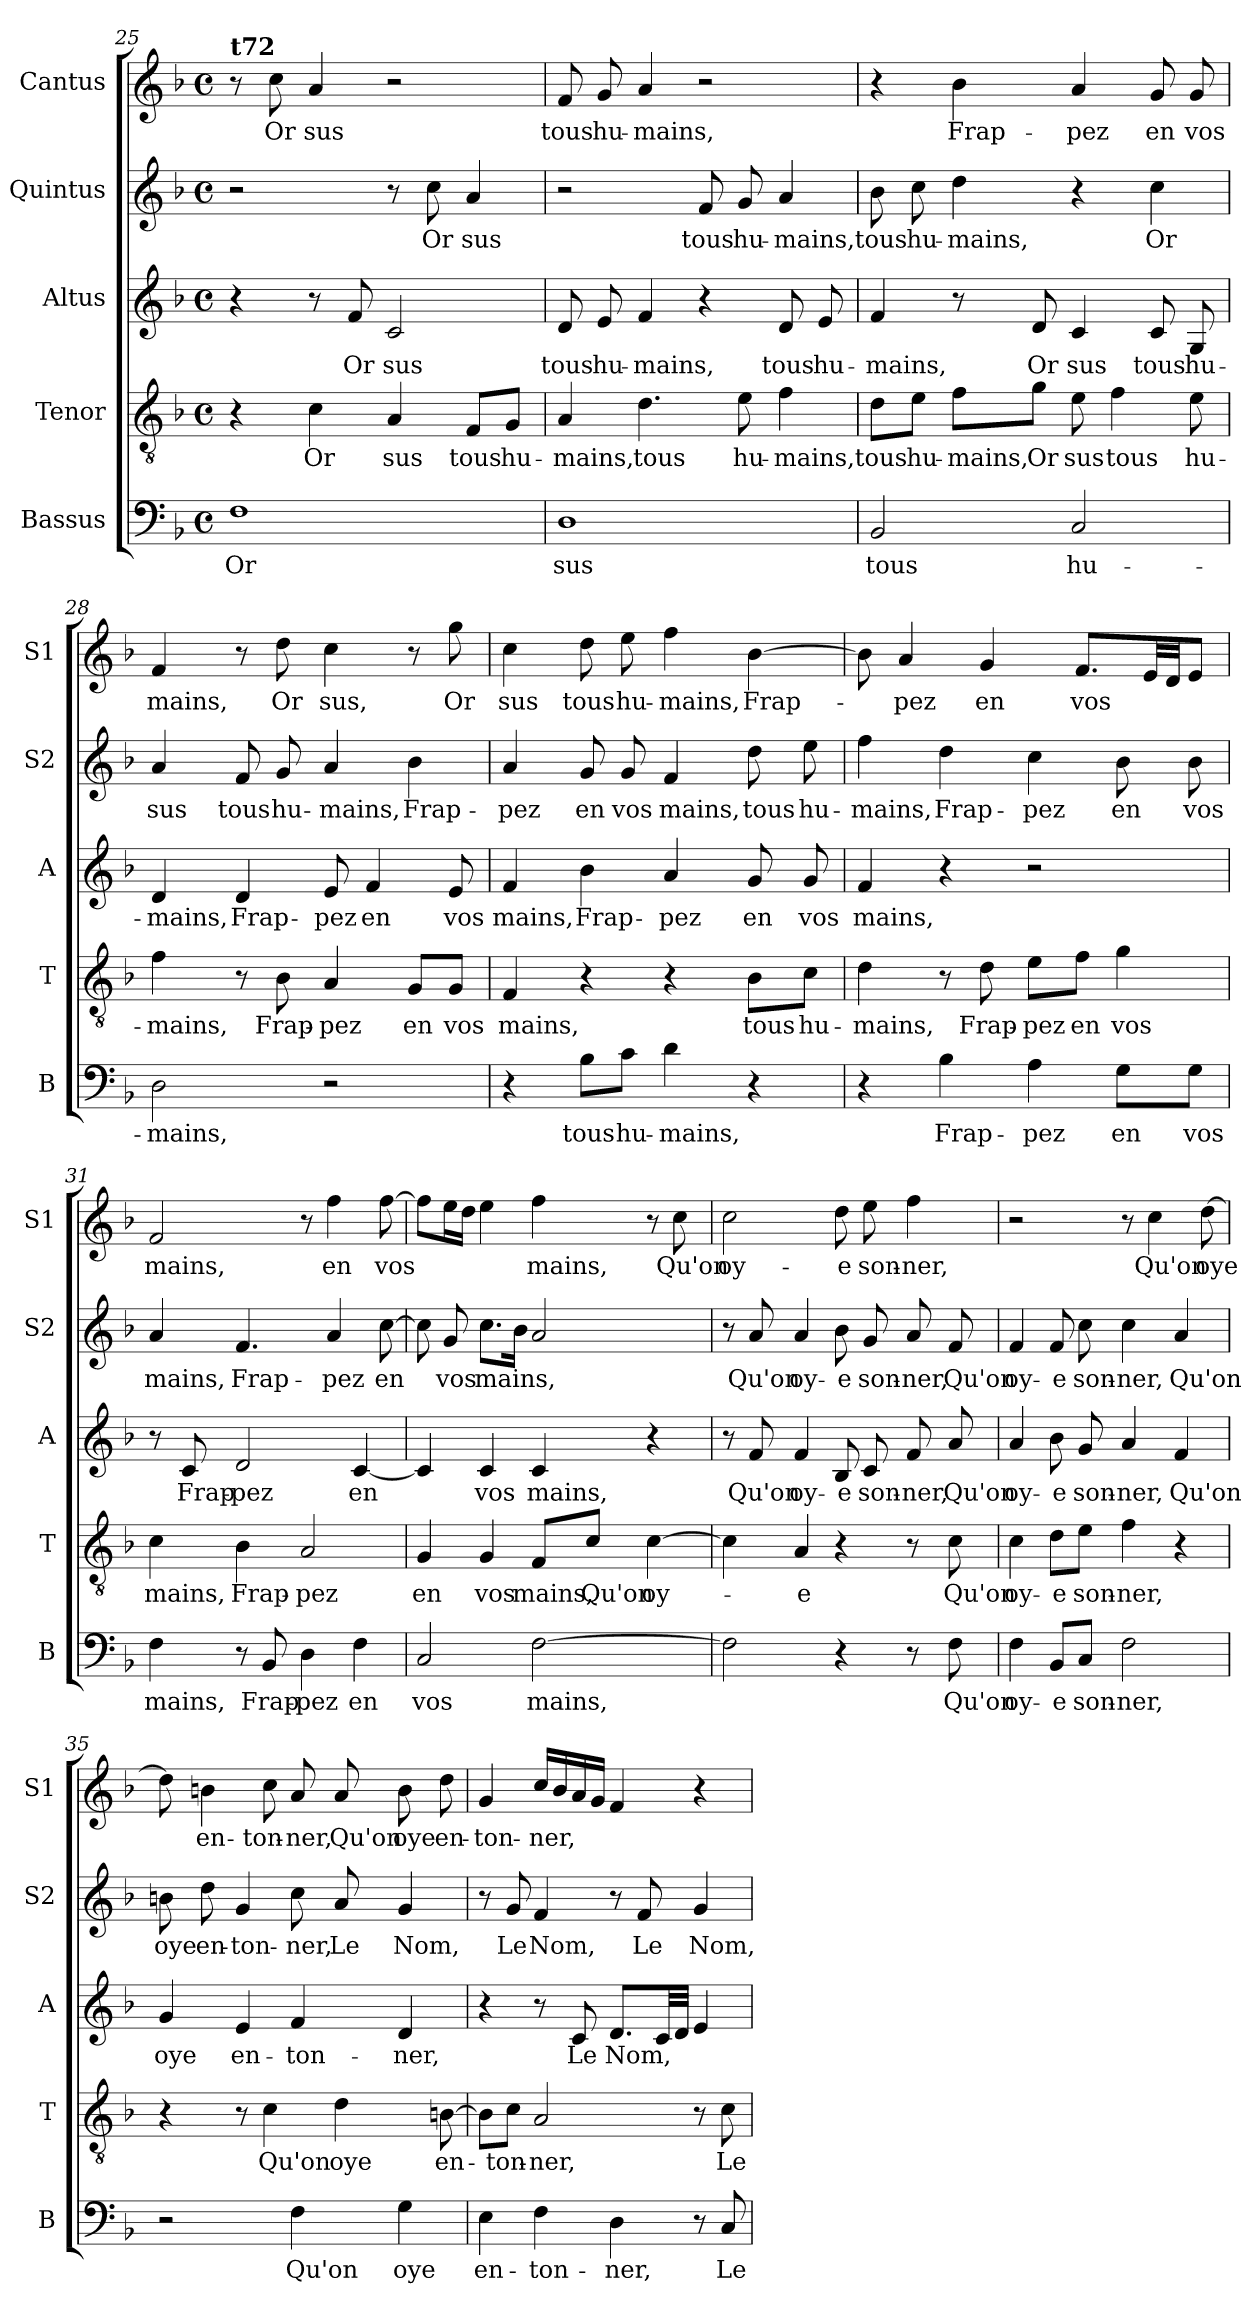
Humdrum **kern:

**kern	**text	**kern	**text	**kern	**text	**kern	**text	**kern	**text
*part5	*part5	*part4	*part4	*part3	*part3	*part2	*part2	*part1	*part1
*staff5	*staff5	*staff4	*staff4	*staff3	*staff3	*staff2	*staff2	*staff1	*staff1
*I"Bassus	*	*I"Tenor	*	*I"Altus	*	*I"Quintus	*	*I"Cantus	*
*I'B	*	*I'T	*	*I'A	*	*I'S2	*	*I'S1	*
!!LO:LB:g=z
*clefF4	*	*clefGv2	*	*clefG2	*	*clefG2	*	*clefG2	*
*k[b-]	*	*k[b-]	*	*k[b-]	*	*k[b-]	*	*k[b-]	*
*F:	*	*F:	*	*F:	*	*F:	*	*F:	*
*M4/4	*	*M4/4	*	*M4/4	*	*M4/4	*	*M4/4	*
*met(c)	*	*met(c)	*	*met(c)	*	*met(c)	*	*met(c)	*
=25	=25	=25	=25	=25	=25	=25	=25	=25	=25
!	!	!	!	!	!	!	!	!LO:TX:a:B:t=t72	!
!	!LO:LY:b	!	!	!	!	!	!	!	!
1F	Or	4r	.	4r	.	2r	.	8r	.
!	!	!	!	!	!	!	!	!	!LO:LY:b
.	.	.	.	.	.	.	.	8cc\	Or
!	!	!	!LO:LY:b	!	!	!	!	!	!LO:LY:b
.	.	4c\	Or	8r	.	.	.	4a/	sus
!	!	!	!	!	!LO:LY:b	!	!	!	!
.	.	.	.	8f/	Or	.	.	.	.
!	!	!	!LO:LY:b	!	!LO:LY:b	!	!	!	!
.	.	4A/	sus	2c/	sus	8r	.	2r	.
!	!	!	!	!	!	!	!LO:LY:b	!	!
.	.	.	.	.	.	8cc\	Or	.	.
!	!	!	!LO:LY:b	!	!	!	!LO:LY:b	!	!
.	.	8F/L	tous	.	.	4a/	sus	.	.
!	!	!	!LO:LY:b	!	!	!	!	!	!
.	.	8G/J	hu-	.	.	.	.	.	.
=26	=26	=26	=26	=26	=26	=26	=26	=26	=26
!	!LO:LY:b	!	!LO:LY:b	!	!LO:LY:b	!	!	!	!LO:LY:b
1D	sus	4A/	-mains,	8d/	tous	2r	.	8f/	tous
!	!	!	!	!	!LO:LY:b	!	!	!	!LO:LY:b
.	.	.	.	8e/	hu-	.	.	8g/	hu-
!	!	!	!LO:LY:b	!	!LO:LY:b	!	!	!	!LO:LY:b
.	.	4.d\	tous	4f/	-mains,	.	.	4a/	-mains,
!	!	!	!	!	!	!	!LO:LY:b	!	!
.	.	.	.	4r	.	8f/	tous	2r	.
!	!	!	!LO:LY:b	!	!	!	!LO:LY:b	!	!
.	.	8e\	hu-	.	.	8g/	hu-	.	.
!	!	!	!LO:LY:b	!	!LO:LY:b	!	!LO:LY:b	!	!
.	.	4f\	-mains,	8d/	tous	4a/	-mains,	.	.
!	!	!	!	!	!LO:LY:b	!	!	!	!
.	.	.	.	8e/	hu-	.	.	.	.
=27	=27	=27	=27	=27	=27	=27	=27	=27	=27
!	!LO:LY:b	!	!LO:LY:b	!	!LO:LY:b	!	!LO:LY:b	!	!
2BB-/	tous	8d\L	tous	4f/	-mains,	8b-\	tous	4r	.
!	!	!	!LO:LY:b	!	!	!	!LO:LY:b	!	!
.	.	8e\J	hu-	.	.	8cc\	hu-	.	.
!	!	!	!LO:LY:b	!	!	!	!LO:LY:b	!	!LO:LY:b
.	.	8f\L	-mains,	8r	.	4dd\	-mains,	4b-\	Frap-
!	!	!	!LO:LY:b	!	!LO:LY:b	!	!	!	!
.	.	8g\J	Or	8d/	Or	.	.	.	.
!	!LO:LY:b	!	!LO:LY:b	!	!LO:LY:b	!	!	!	!LO:LY:b
2C/	hu-	8e\	sus	4c/	sus	4r	.	4a/	-pez
!	!	!	!LO:LY:b	!	!	!	!	!	!
.	.	4f\	tous	.	.	.	.	.	.
!	!	!	!	!	!LO:LY:b	!	!LO:LY:b	!	!LO:LY:b
.	.	.	.	8c/	tous	4cc\	Or	8g/	en
!	!	!	!LO:LY:b	!	!LO:LY:b	!	!	!	!LO:LY:b
.	.	8e\	hu-	8G/	hu-	.	.	8g/	vos
!!LO:LB:g=z
=28	=28	=28	=28	=28	=28	=28	=28	=28	=28
!	!LO:LY:b	!	!LO:LY:b	!	!LO:LY:b	!	!LO:LY:b	!	!LO:LY:b
2D\	-mains,	4f\	-mains,	4d/	-mains,	4a/	sus	4f/	mains,
!	!	!	!	!	!LO:LY:b	!	!LO:LY:b	!	!
.	.	8r	.	4d/	Frap-	8f/	tous	8r	.
!	!	!	!LO:LY:b	!	!	!	!LO:LY:b	!	!LO:LY:b
.	.	8B-\	Frap-	.	.	8g/	hu-	8dd\	Or
!	!	!	!LO:LY:b	!	!LO:LY:b	!	!LO:LY:b	!	!LO:LY:b
2r	.	4A/	-pez	8e/	-pez	4a/	-mains,	4cc\	sus,
!	!	!	!	!	!LO:LY:b	!	!	!	!
.	.	.	.	4f/	en	.	.	.	.
!	!	!	!LO:LY:b	!	!	!	!LO:LY:b	!	!
.	.	8G/L	en	.	.	4b-\	Frap-	8r	.
!	!	!	!LO:LY:b	!	!LO:LY:b	!	!	!	!LO:LY:b
.	.	8G/J	vos	8e/	vos	.	.	8gg\	Or
=29	=29	=29	=29	=29	=29	=29	=29	=29	=29
!	!	!	!LO:LY:b	!	!LO:LY:b	!	!LO:LY:b	!	!LO:LY:b
4r	.	4F/	mains,	4f/	mains,	4a/	-pez	4cc\	sus
!	!LO:LY:b	!	!	!	!LO:LY:b	!	!LO:LY:b	!	!LO:LY:b
8B-\L	tous	4r	.	4b-\	Frap-	8g/	en	8dd\	tous
!	!LO:LY:b	!	!	!	!	!	!LO:LY:b	!	!LO:LY:b
8c\J	hu-	.	.	.	.	8g/	vos	8ee\	hu-
!	!LO:LY:b	!	!	!	!LO:LY:b	!	!LO:LY:b	!	!LO:LY:b
4d\	-mains,	4r	.	4a/	-pez	4f/	mains,	4ff\	-mains,
!	!	!	!LO:LY:b	!	!LO:LY:b	!	!LO:LY:b	!	!LO:LY:b
4r	.	8B-\L	tous	8g/	en	8dd\	tous	[4b-\	Frap-
!	!	!	!LO:LY:b	!	!LO:LY:b	!	!LO:LY:b	!	!
.	.	8c\J	hu-	8g/	vos	8ee\	hu-	.	.
=30	=30	=30	=30	=30	=30	=30	=30	=30	=30
!	!	!	!LO:LY:b	!	!LO:LY:b	!	!LO:LY:b	!	!
4r	.	4d\	-mains,	4f/	mains,	4ff\	-mains,	8b-\]	.
!	!	!	!	!	!	!	!	!	!LO:LY:b
.	.	.	.	.	.	.	.	4a/	-pez
!	!LO:LY:b	!	!	!	!	!	!LO:LY:b	!	!
4B-\	Frap-	8r	.	4r	.	4dd\	Frap-	.	.
!	!	!	!LO:LY:b	!	!	!	!	!	!LO:LY:b
.	.	8d\	Frap-	.	.	.	.	4g/	en
!	!LO:LY:b	!	!LO:LY:b	!	!	!	!LO:LY:b	!	!
4A\	-pez	8e\L	-pez	2r	.	4cc\	-pez	.	.
!	!	!	!LO:LY:b	!	!	!	!	!	!LO:LY:b
.	.	8f\J	en	.	.	.	.	8.f/L	vos
!	!LO:LY:b	!	!LO:LY:b	!	!	!	!LO:LY:b	!	!
8G\L	en	4g\	vos	.	.	8b-\	en	.	.
.	.	.	.	.	.	.	.	32e/LL	.
.	.	.	.	.	.	.	.	32d/JJ	.
!	!LO:LY:b	!	!	!	!	!	!LO:LY:b	!	!
8G\J	vos	.	.	.	.	8b-\	vos	8e/J	.
!!LO:PB:g=z
=31	=31	=31	=31	=31	=31	=31	=31	=31	=31
!	!LO:LY:b	!	!LO:LY:b	!	!	!	!LO:LY:b	!	!LO:LY:b
4F\	mains,	4c\	mains,	8r	.	4a/	mains,	2f/	mains,
!	!	!	!	!	!LO:LY:b	!	!	!	!
.	.	.	.	8c/	Frap-	.	.	.	.
!	!	!	!LO:LY:b	!	!LO:LY:b	!	!LO:LY:b	!	!
8r	.	4B-\	Frap-	2d/	-pez	4.f/	Frap-	.	.
!	!LO:LY:b	!	!	!	!	!	!	!	!
8BB-/	Frap-	.	.	.	.	.	.	.	.
!	!LO:LY:b	!	!LO:LY:b	!	!	!	!	!	!
4D\	-pez	2A/	-pez	.	.	.	.	8r	.
!	!	!	!	!	!	!	!LO:LY:b	!	!LO:LY:b
.	.	.	.	.	.	4a/	-pez	4ff\	en
!	!LO:LY:b	!	!	!	!LO:LY:b	!	!	!	!
4F\	en	.	.	[4c/	en	.	.	.	.
!	!	!	!	!	!	!	!LO:LY:b	!	!LO:LY:b
.	.	.	.	.	.	[8cc\	en	[8ff\	vos
=32	=32	=32	=32	=32	=32	=32	=32	=32	=32
!	!LO:LY:b	!	!LO:LY:b	!	!	!	!	!	!
2C/	vos	4G/	en	4c/]	.	8cc\]	.	8ff\L]	.
!	!	!	!	!	!	!	!LO:LY:b	!	!
.	.	.	.	.	.	8g/	vos	16ee\L	.
.	.	.	.	.	.	.	.	16dd\JJ	.
!	!	!	!LO:LY:b	!	!LO:LY:b	!	!LO:LY:b	!	!
.	.	4G/	vos	4c/	vos	8.cc\L	mains,	4ee\	.
.	.	.	.	.	.	16b-\Jk	.	.	.
!	!LO:LY:b	!	!LO:LY:b	!	!LO:LY:b	!	!	!	!LO:LY:b
[2F\	mains,	8F/L	mains,	4c/	mains,	2a/	.	4ff\	mains,
!	!	!	!LO:LY:b	!	!	!	!	!	!
.	.	8c/J	Qu'on	.	.	.	.	.	.
!	!	!	!LO:LY:b	!	!	!	!	!	!
.	.	[4c\	oy-	4r	.	.	.	8r	.
!	!	!	!	!	!	!	!	!	!LO:LY:b
.	.	.	.	.	.	.	.	8cc\	Qu'on
=33	=33	=33	=33	=33	=33	=33	=33	=33	=33
!	!	!	!	!	!	!	!	!	!LO:LY:b
2F\]	.	4c\]	.	8r	.	8r	.	2cc\	oy-
!	!	!	!	!	!LO:LY:b	!	!LO:LY:b	!	!
.	.	.	.	8f/	Qu'on	8a/	Qu'on	.	.
!	!	!	!LO:LY:b	!	!LO:LY:b	!	!LO:LY:b	!	!
.	.	4A/	-e	4f/	oy-	4a/	oy-	.	.
!	!	!	!	!	!LO:LY:b	!	!LO:LY:b	!	!LO:LY:b
4r	.	4r	.	8B-/	-e	8b-\	-e	8dd\	-e
!	!	!	!	!	!LO:LY:b	!	!LO:LY:b	!	!LO:LY:b
.	.	.	.	8c/	son-	8g/	son-	8ee\	son-
!	!	!	!	!	!LO:LY:b	!	!LO:LY:b	!	!LO:LY:b
8r	.	8r	.	8f/	-ner,	8a/	-ner,	4ff\	-ner,
!	!LO:LY:b	!	!LO:LY:b	!	!LO:LY:b	!	!LO:LY:b	!	!
8F\	Qu'on	8c\	Qu'on	8a/	Qu'on	8f/	Qu'on	.	.
!!LO:LB:g=z
=34	=34	=34	=34	=34	=34	=34	=34	=34	=34
!	!LO:LY:b	!	!LO:LY:b	!	!LO:LY:b	!	!LO:LY:b	!	!
4F\	oy-	4c\	oy-	4a/	oy-	4f/	oy-	2r	.
!	!LO:LY:b	!	!LO:LY:b	!	!LO:LY:b	!	!LO:LY:b	!	!
8BB-/L	-e	8d\L	-e	8b-\	-e	8f/	-e	.	.
!	!LO:LY:b	!	!LO:LY:b	!	!LO:LY:b	!	!LO:LY:b	!	!
8C/J	son-	8e\J	son-	8g/	son-	8cc\	son-	.	.
!	!LO:LY:b	!	!LO:LY:b	!	!LO:LY:b	!	!LO:LY:b	!	!
2F\	-ner,	4f\	-ner,	4a/	-ner,	4cc\	-ner,	8r	.
!	!	!	!	!	!	!	!	!	!LO:LY:b
.	.	.	.	.	.	.	.	4cc\	Qu'on
!	!	!	!	!	!LO:LY:b	!	!LO:LY:b	!	!
.	.	4r	.	4f/	Qu'on	4a/	Qu'on	.	.
!	!	!	!	!	!	!	!	!	!LO:LY:b
.	.	.	.	.	.	.	.	[8dd\	oye
=35	=35	=35	=35	=35	=35	=35	=35	=35	=35
!	!	!	!	!	!LO:LY:b	!	!LO:LY:b	!	!
2r	.	4r	.	4g/	oye	8bn\	oye	8dd\]	.
!	!	!	!	!	!	!	!LO:LY:b	!	!LO:LY:b
.	.	.	.	.	.	8dd\	en-	4bn\	en-
!	!	!	!	!	!LO:LY:b	!	!LO:LY:b	!	!
.	.	8r	.	4e/	en-	4g/	-ton-	.	.
!	!	!	!LO:LY:b	!	!	!	!	!	!LO:LY:b
.	.	4c\	Qu'on	.	.	.	.	8cc\	-ton-
!	!LO:LY:b	!	!	!	!LO:LY:b	!	!LO:LY:b	!	!LO:LY:b
4F\	Qu'on	.	.	4f/	-ton-	8cc\	-ner,	8a/	-ner,
!	!	!	!LO:LY:b	!	!	!	!LO:LY:b	!	!LO:LY:b
.	.	4d\	oye	.	.	8a/	Le	8a/	Qu'on
!	!LO:LY:b	!	!	!	!LO:LY:b	!	!LO:LY:b	!	!LO:LY:b
4G\	oye	.	.	4d/	-ner,	4g/	Nom,	8b\	oye
!	!	!	!LO:LY:b	!	!	!	!	!	!LO:LY:b
.	.	[8Bn\	en-	.	.	.	.	8dd\	en-
=36	=36	=36	=36	=36	=36	=36	=36	=36	=36
!	!LO:LY:b	!	!	!	!	!	!	!	!LO:LY:b
4E\	en-	8B\L]	.	4r	.	8r	.	4g/	-ton-
!	!	!	!LO:LY:b	!	!	!	!LO:LY:b	!	!
.	.	8c\J	-ton-	.	.	8g/	Le	.	.
!	!LO:LY:b	!	!LO:LY:b	!	!	!	!LO:LY:b	!	!LO:LY:b
4F\	-ton-	2A/	-ner,	8r	.	4f/	Nom,	16cc/LL	-ner,
.	.	.	.	.	.	.	.	16b-/	.
!	!	!	!	!	!LO:LY:b	!	!	!	!
.	.	.	.	8c/	Le	.	.	16a/	.
.	.	.	.	.	.	.	.	16g/JJ	.
!	!LO:LY:b	!	!	!	!LO:LY:b	!	!	!	!
4D\	-ner,	.	.	8.d/L	Nom,	8r	.	4f/	.
!	!	!	!	!	!	!	!LO:LY:b	!	!
.	.	.	.	.	.	8f/	Le	.	.
.	.	.	.	32c/LL	.	.	.	.	.
.	.	.	.	32d/JJJ	.	.	.	.	.
!	!	!	!	!	!	!	!LO:LY:b	!	!
8r	.	8r	.	4e/	.	4g/	Nom,	4r	.
!	!LO:LY:b	!	!LO:LY:b	!	!	!	!	!	!
8C/	Le	8c\	Le	.	.	.	.	.	.
=	=	=	=	=	=	=	=	=	=
*-	*-	*-	*-	*-	*-	*-	*-	*-	*-
